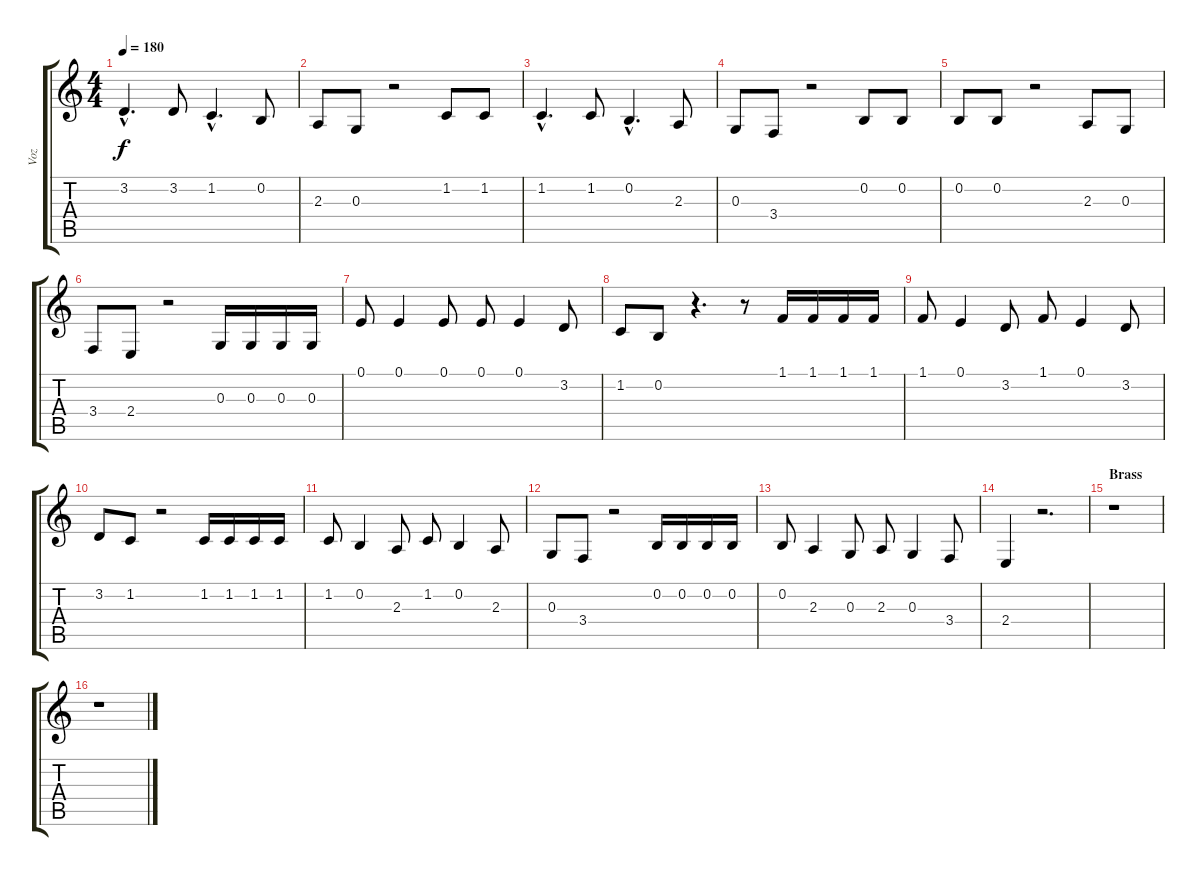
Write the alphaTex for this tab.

\track ("Voz" "Voz") {instrument piccolo}
\staff {score tabs}
\tuning (E4 B3 G3 D3 A2 E2) {hide}
\ts (4 4)
\tempo 180
\clef g2
\ks c
3.2{hac}.4{d dy f} 3.2.8 1.2{hac}.4{d} 0.2.8 |
2.3.8 0.3.8 r.2 1.2.8 1.2.8 |
1.2{hac}.4{d} 1.2.8 0.2{hac}.4{d} 2.3.8 |
0.3.8 3.4.8 r.2 0.2.8 0.2.8 |
0.2.8 0.2.8 r.2 2.3.8 0.3.8 |
3.4.8 2.4.8 r.2 0.3.16 0.3.16 0.3.16 0.3.16 |
0.1.8 0.1.4 0.1.8 0.1.8 0.1.4 3.2.8 |
1.2.8 0.2.8 r.4{d} r.8 1.1.16 1.1.16 1.1.16 1.1.16 |
1.1.8 0.1.4 3.2.8 1.1.8 0.1.4 3.2.8 |
3.2.8 1.2.8 r.2 1.2.16 1.2.16 1.2.16 1.2.16 |
1.2.8 0.2.4 2.3.8 1.2.8 0.2.4 2.3.8 |
0.3.8 3.4.8 r.2 0.2.16 0.2.16 0.2.16 0.2.16 |
0.2.8 2.3.4 0.3.8 2.3.8 0.3.4 3.4.8 |
2.4.4 r.2{d} |
\section ("" "Brass")
r.1 |
r.1
